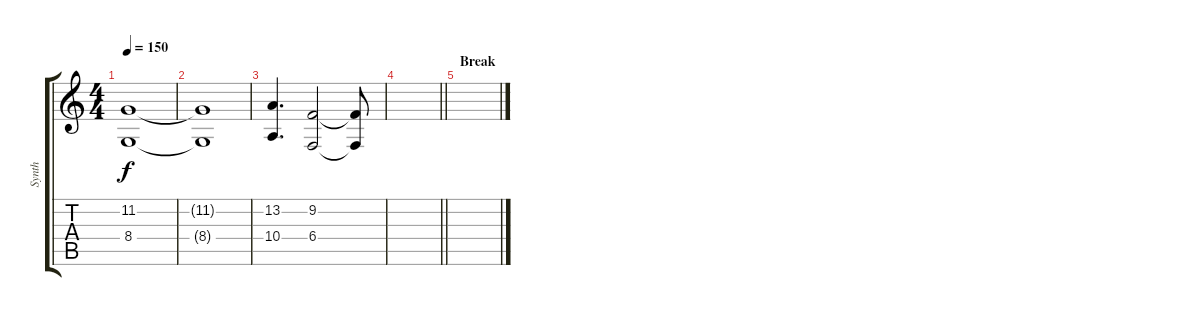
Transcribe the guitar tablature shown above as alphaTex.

\track ("Synth" "Synth") {instrument stringensemble1}
\staff {score tabs}
\tuning (Db4 Ab3 E3 B2 Gb2 B1) {hide}
\ts (4 4)
\tempo 150
\clef g2
\ks c
(11.2 8.4).1{dy f} |
(11.2{t} 8.4{t}).1 |
(13.2 10.4).4{d} (9.2 6.4).2 (9.2{t} 6.4{t}).8 |
\barLineRight lightlight
|
\section ("" "Break")
